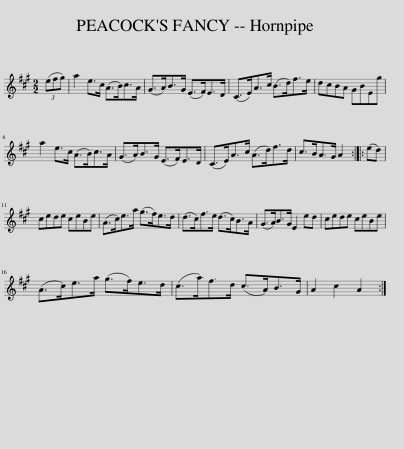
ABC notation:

X:1
L:1/8
M:2/2
I:linebreak $
K:A
V:1 treble
V:1
 (3(efg) | a2 e>c (A>B)c>A | (G>A)B>G (E>F)E>D | (C>E)A>c (B>d)f>e | dcBA GBEg |$ %5
 a2 e>c (A>B)c>A | (G>A)B>G (E>F)E>D | (C>E)A>c (A>d)f>d | c>BA>G A2 :: (ed) |$ %10
 cede ceBe | (A>c)e>a (g>f)e>d | (d>c)f>e (d>c)B>A | (G>A)B>G E2 ed | cede ceBe |$ %15
 (A>c)e>a (g>f)e>d | (c>a)f>d (c>A)B>G | A2 c2 A2 :| %18
